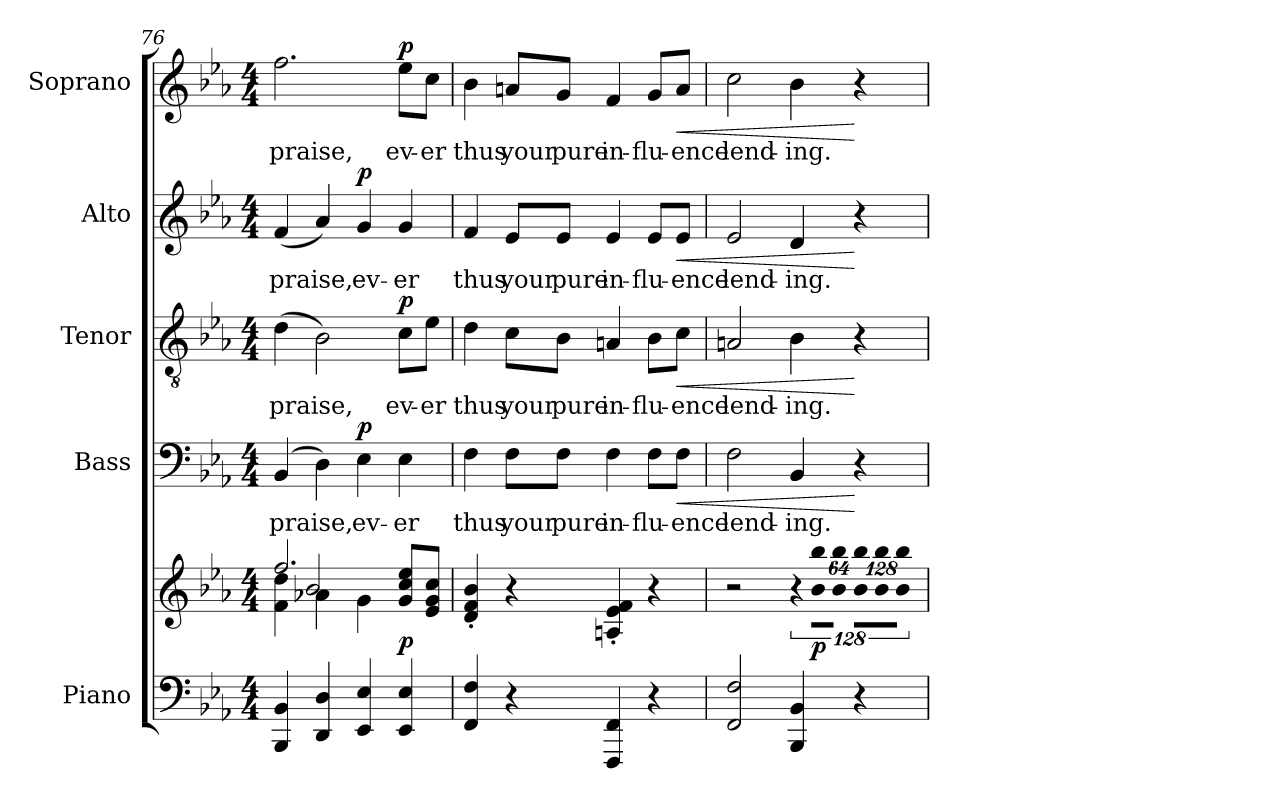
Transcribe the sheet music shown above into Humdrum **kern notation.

**kern	**kern	**dynam	**kern	**text	**dynam	**kern	**text	**dynam	**kern	**text	**dynam	**kern	**text	**dynam
*part5	*part5	*part5	*part4	*part4	*part4	*part3	*part3	*part3	*part2	*part2	*part2	*part1	*part1	*part1
*staff6	*staff5	*staff5/6	*staff4	*staff4	*staff4	*staff3	*staff3	*staff3	*staff2	*staff2	*staff2	*staff1	*staff1	*staff1
*I"Piano	*	*	*I"Bass	*	*	*I"Tenor	*	*	*I"Alto	*	*	*I"Soprano	*	*
*I'Pno.	*	*	*I'B.	*	*	*I'T.	*	*	*I'A.	*	*	*I'S.	*	*
!!LO:LB:g=z
*clefF4	*clefG2	*	*clefF4	*	*	*clefGv2	*	*	*clefG2	*	*	*clefG2	*	*
*	*	*	*	*	*	*ITrd7c12	*	*	*	*	*	*	*	*
*k[b-e-a-]	*k[b-e-a-]	*	*k[b-e-a-]	*	*	*k[b-e-a-]	*	*	*k[b-e-a-]	*	*	*k[b-e-a-]	*	*
*E-:	*E-:	*	*E-:	*	*	*E-:	*	*	*E-:	*	*	*E-:	*	*
*M4/4	*M4/4	*	*M4/4	*	*	*M4/4	*	*	*M4/4	*	*	*M4/4	*	*
=76	=76	=76	=76	=76	=76	=76	=76	=76	=76	=76	=76	=76	=76	=76
*	*^	*	*	*	*	*	*	*	*	*	*	*	*	*
*	*	*^	*	*	*	*	*	*	*	*	*	*	*	*	*
!	!	!	!	!	!	!LO:LY:b:color=#000000	!	!	!	!	!	!	!	!	!	!
!	!	!	!	!	!	!	!	!	!LO:LY:b:color=#000000	!	!	!	!	!	!	!
!	!	!	!	!	!	!	!	!	!	!	!	!LO:LY:b:color=#000000	!	!	!	!
!	!	!	!	!	!	!	!	!	!	!	!	!	!	!	!LO:LY:b:color=#000000	!
4BBB-i/ 4BB-i	2.ffi/	4fi\ 4ddi	4ryy	.	(4BB-i/	praise,	.	(4Di\	praise,	.	(4fi/	praise,	.	2.ffi\	praise,	.
4DDi/ 4Di	.	4a-Xi\	2b-i/	.	4Di\)	.	.	2BB-i\)	.	.	4a-i/)	.	.	.	.	.
!	!	!	!	!	!	!LO:LY:b:color=#000000	!	!	!	!	!	!	!	!	!	!
!	!	!	!	!	!	!	!	!	!	!	!	!LO:LY:b:color=#000000	!	!	!	!
4EE-i/ 4E-i	.	4gi\	.	.	4E-i\	ev-	p	.	.	.	4gi/	ev-	p	.	.	.
!	!	!	!	!	!	!LO:LY:b:color=#000000	!	!	!	!	!	!	!	!	!	!
!	!	!	!	!	!	!	!	!	!LO:LY:b:color=#000000	!	!	!	!	!	!	!
!	!	!	!	!	!	!	!	!	!	!	!	!LO:LY:b:color=#000000	!	!	!	!
!	!	!	!	!	!	!	!	!	!	!	!	!	!	!	!LO:LY:b:color=#000000	!
4EE-i/ 4E-i	8gi/ 8cci 8ee-iL	4ryy	4ryy	p	4E-i\	-er	.	8Ci\L	ev-	p	4gi/	-er	.	8ee-i\L	ev-	p
!	!	!	!	!	!	!	!	!	!LO:LY:b:color=#000000	!	!	!	!	!	!	!
!	!	!	!	!	!	!	!	!	!	!	!	!	!	!	!LO:LY:b:color=#000000	!
.	8e-i/ 8gi 8cciJ	.	.	.	.	.	.	8E-i\J	-er	.	.	.	.	8cci\J	-er	.
*	*v	*v	*v	*	*	*	*	*	*	*	*	*	*	*	*	*
=77	=77	=77	=77	=77	=77	=77	=77	=77	=77	=77	=77	=77	=77	=77
!	!	!	!	!LO:LY:b:color=#000000	!	!	!	!	!	!	!	!	!	!
!	!	!	!	!	!	!	!LO:LY:b:color=#000000	!	!	!	!	!	!	!
!	!	!	!	!	!	!	!	!	!	!LO:LY:b:color=#000000	!	!	!	!
!	!	!	!	!	!	!	!	!	!	!	!	!	!LO:LY:b:color=#000000	!
4FFi/ 4Fi	4di/' 4fi' 4b-i'	.	4Fi\	thus	.	4Di\	thus	.	4fi/	thus	.	4b-i\	thus	.
!	!	!	!	!LO:LY:b:color=#000000	!	!	!	!	!	!	!	!	!	!
!	!	!	!	!	!	!	!LO:LY:b:color=#000000	!	!	!	!	!	!	!
!	!	!	!	!	!	!	!	!	!	!LO:LY:b:color=#000000	!	!	!	!
!	!	!	!	!	!	!	!	!	!	!	!	!	!LO:LY:b:color=#000000	!
4r	4r	.	8Fi\L	your	.	8Ci\L	your	.	8e-i/L	your	.	8ani/L	your	.
!	!	!	!	!LO:LY:b:color=#000000	!	!	!	!	!	!	!	!	!	!
!	!	!	!	!	!	!	!LO:LY:b:color=#000000	!	!	!	!	!	!	!
!	!	!	!	!	!	!	!	!	!	!LO:LY:b:color=#000000	!	!	!	!
!	!	!	!	!	!	!	!	!	!	!	!	!	!LO:LY:b:color=#000000	!
.	.	.	8Fi\J	pure	.	8BB-i\J	pure	.	8e-i/J	pure	.	8gi/J	pure	.
!	!	!	!	!LO:LY:b:color=#000000	!	!	!	!	!	!	!	!	!	!
!	!	!	!	!	!	!	!LO:LY:b:color=#000000	!	!	!	!	!	!	!
!	!	!	!	!	!	!	!	!	!	!LO:LY:b:color=#000000	!	!	!	!
!	!	!	!	!	!	!	!	!	!	!	!	!	!LO:LY:b:color=#000000	!
4FFFi/ 4FFi	4Ani/' 4e-i' 4fi'	.	4Fi\	in-	.	4AAni/	in-	.	4e-i/	in-	.	4fi/	in-	.
!	!	!	!	!LO:LY:b:color=#000000	!	!	!	!	!	!	!	!	!	!
!	!	!	!	!	!	!	!LO:LY:b:color=#000000	!	!	!	!	!	!	!
!	!	!	!	!	!	!	!	!	!	!LO:LY:b:color=#000000	!	!	!	!
!	!	!	!	!	!	!	!	!	!	!	!	!	!LO:LY:b:color=#000000	!
4r	4r	.	8Fi\L	-flu-	.	8BB-i\L	-flu-	.	8e-i/L	-flu-	.	8gi/L	-flu-	.
!	!	!	!	!LO:LY:b:color=#000000	!LO:HP:b	!	!	!	!	!	!	!	!	!
!	!	!	!	!	!	!	!LO:LY:b:color=#000000	!LO:HP:b	!	!	!	!	!	!
!	!	!	!	!	!	!	!	!	!	!LO:LY:b:color=#000000	!LO:HP:b	!	!	!
!	!	!	!	!	!	!	!	!	!	!	!	!	!LO:LY:b:color=#000000	!LO:HP:b
.	.	.	8Fi\J	-ence	<	8Ci\J	-ence	<	8e-i/J	-ence	<	8ai/J	-ence	<
=78	=78	=78	=78	=78	=78	=78	=78	=78	=78	=78	=78	=78	=78	=78
!	!	!	!	!LO:LY:b:color=#000000	!	!	!	!	!	!	!	!	!	!
!	!	!	!	!	!	!	!LO:LY:b:color=#000000	!	!	!	!	!	!	!
!	!	!	!	!	!	!	!	!	!	!LO:LY:b:color=#000000	!	!	!	!
!	!	!	!	!	!	!	!	!	!	!	!	!	!LO:LY:b:color=#000000	!
2FFi/ 2Fi	2r	.	2Fi\	lend-	.	2AAni/	lend-	.	2e-i/	lend-	.	2cci\	lend-	.
!	!LO:N:vis=8	!	!	!	!	!	!	!	!	!	!	!	!	!
!	!	!	!	!LO:LY:b:color=#000000	!	!	!	!	!	!	!	!	!	!
!	!	!	!	!	!	!	!LO:LY:b:color=#000000	!	!	!	!	!	!	!
!	!	!	!	!	!	!	!	!	!	!LO:LY:b:color=#000000	!	!	!	!
!	!	!	!	!	!	!	!	!	!	!	!	!	!LO:LY:b:color=#000000	!
4BBB-i/ 4BB-i	1024%85r	.	4BB-i/	-ing.	.	4BB-i\	-ing.	.	4di/	-ing.	.	4b-i\	-ing.	.
!	!LO:N:vis=8	!	!	!	!	!	!	!	!	!	!	!	!	!
.	1024%85b-i\ 1024%85bb-iL	p	.	.	.	.	.	.	.	.	.	.	.	.
!	!LO:N:vis=8	!	!	!	!	!	!	!	!	!	!	!	!	!
.	512%43b-i\ 512%43bb-iJ	.	.	.	.	.	.	.	.	.	.	.	.	.
*	*Xbrackettup	*	*	*	*	*	*	*	*	*	*	*	*	*
!	!LO:N:vis=8	!	!	!	!	!	!	!	!	!	!	!	!	!
4r	1024%85b-i\ 1024%85bb-iL	.	4r	.	[	4r	.	[	4r	.	[	4r	.	[
!	!LO:N:vis=8	!	!	!	!	!	!	!	!	!	!	!	!	!
.	1024%85b-i\ 1024%85bb-i	.	.	.	.	.	.	.	.	.	.	.	.	.
!	!LO:N:vis=8	!	!	!	!	!	!	!	!	!	!	!	!	!
.	512%43b-i\ 512%43bb-iJ	.	.	.	.	.	.	.	.	.	.	.	.	.
=	=	=	=	=	=	=	=	=	=	=	=	=	=	=
*-	*-	*-	*-	*-	*-	*-	*-	*-	*-	*-	*-	*-	*-	*-
